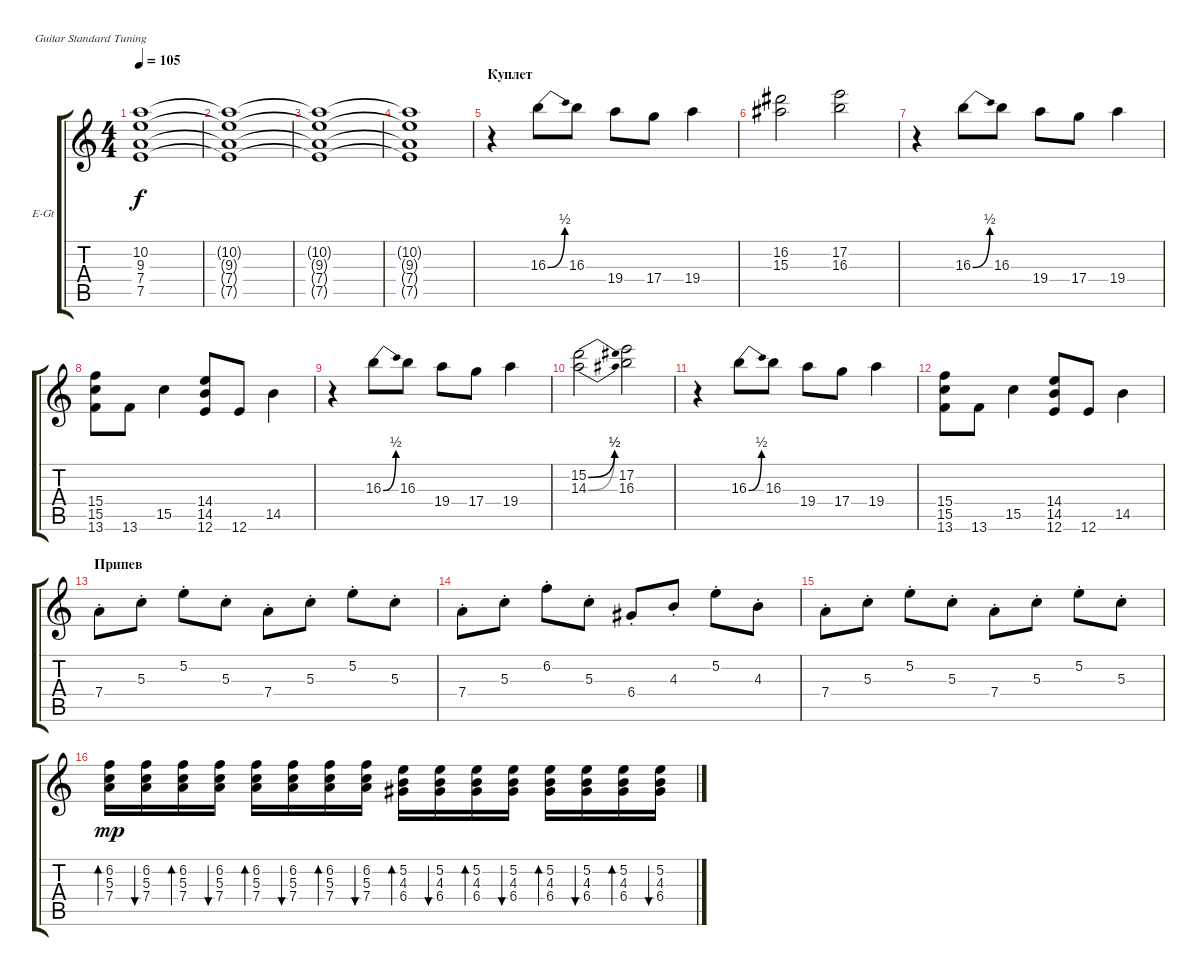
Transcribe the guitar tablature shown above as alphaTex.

\defaultSystemsLayout 4
\bracketExtendMode groupsimilarinstruments
\firstSystemTrackNameOrientation horizontal
\otherSystemsTrackNameOrientation horizontal
\track ("Г. Каспарян" "E-Gt") {mute instrument electricguitarclean}
\staff {score tabs}
\tuning (E4 B3 G3 D3 A2 E2)
\ts (4 4)
\tempo 105
\clef g2
\ks c
(7.5{t} 7.4{t} 9.3{t} 10.2{t}).1{dy f} |
(7.5{t} 7.4{t} 9.3{t} 10.2{t}).1 |
(7.5{t} 7.4{t} 9.3{t} 10.2{t}).1 |
(7.5{t} 7.4{t} 9.3{t} 10.2{t}).1 |
\section ("" "Куплет")
r.4 16.3{be (bend 0 0 4.2 2)}.8 16.3.8 19.4.8 17.4.8 19.4.4 |
(16.2 15.3).2 (17.2 16.3).2 |
r.4 16.3{be (bend 0 0 4.2 2)}.8 16.3.8 19.4.8 17.4.8 19.4.4 |
(15.4 15.5 13.6).8 13.6.8 15.5.4 (14.4 14.5 12.6).8 12.6.8 14.5.4 |
r.4 16.3{be (bend 0 0 4.2 2)}.8 16.3.8 19.4.8 17.4.8 19.4.4 |
(15.2{be (bend 0 0 5.3999999999999995 2)} 14.3{be (bend 0 0 5.3999999999999995 2)}).2 (17.2 16.3).2 |
r.4 16.3{be (bend 0 0 4.2 2)}.8 16.3.8 19.4.8 17.4.8 19.4.4 |
(15.4 15.5 13.6).8 13.6.8 15.5.4 (14.4 14.5 12.6).8 12.6.8 14.5.4 |
\section ("" "Припев")
7.4{st}.8 5.3{st}.8 5.2{st}.8 5.3{st}.8 7.4{st}.8 5.3{st}.8 5.2{st}.8 5.3{st}.8 |
7.4{st}.8 5.3{st}.8 6.2{st}.8 5.3{st}.8 6.4{st}.8 4.3{st}.8 5.2{st}.8 4.3{st}.8 |
7.4{st}.8 5.3{st}.8 5.2{st}.8 5.3{st}.8 7.4{st}.8 5.3{st}.8 5.2{st}.8 5.3{st}.8 |
(7.4 5.3 6.2).16{bd 32 dy mp} (7.4 5.3 6.2).16{bu 31} (7.4 5.3 6.2).16{bd 32} (7.4 5.3 6.2).16{bu 31} (7.4 5.3 6.2).16{bd 32} (7.4 5.3 6.2).16{bu 31} (7.4 5.3 6.2).16{bd 32} (7.4 5.3 6.2).16{bu 31} (6.4 4.3 5.2).16{bd 30} (6.4 4.3 5.2).16{bu 30} (6.4 4.3 5.2).16{bd 30} (6.4 4.3 5.2).16{bu 30} (6.4 4.3 5.2).16{bd 30} (6.4 4.3 5.2).16{bu 30} (6.4 4.3 5.2).16{bd 30} (6.4 4.3 5.2).16{bu 30}
